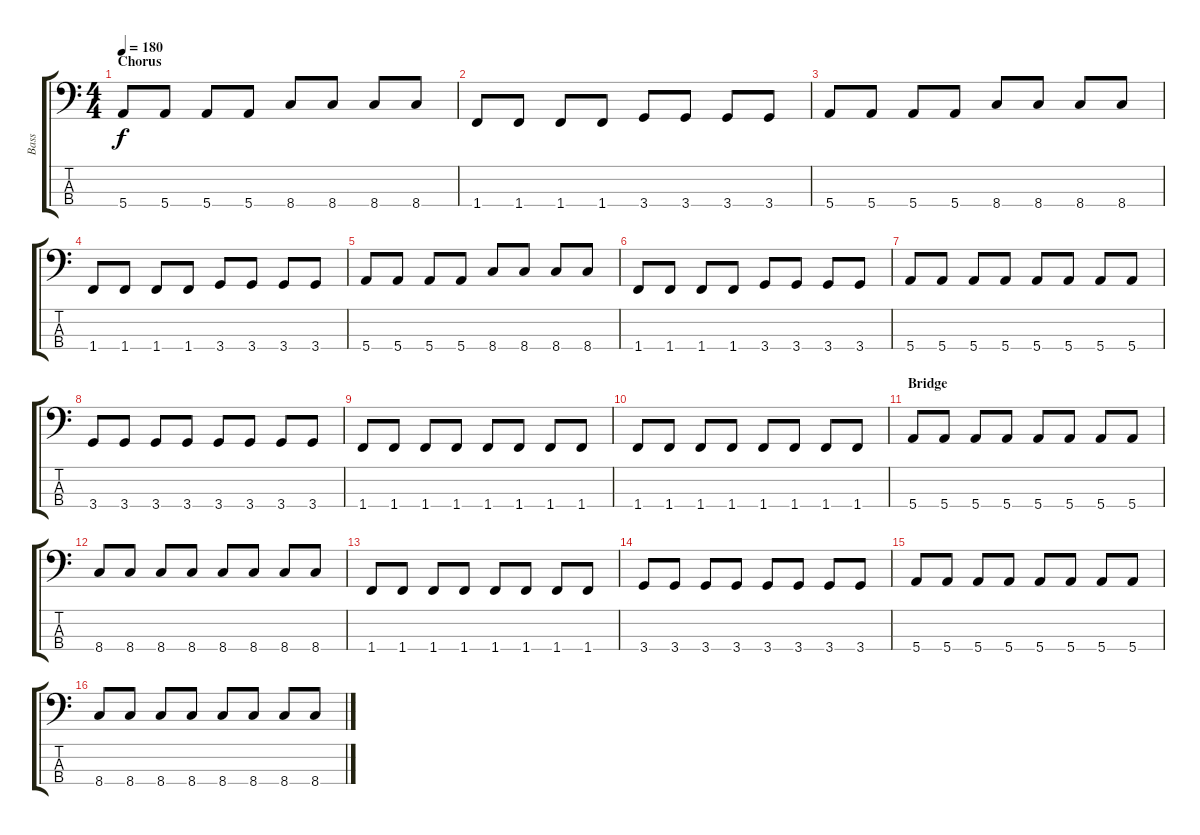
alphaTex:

\track ("Bass" "Bass") {instrument electricbassfinger}
\staff {score tabs}
\tuning (G2 D2 A1 E1) {hide}
\ts (4 4)
\section ("" "Chorus")
\tempo 180
\clef f4
\ks c
5.4.8{dy f} 5.4.8 5.4.8 5.4.8 8.4.8 8.4.8 8.4.8 8.4.8 |
1.4.8 1.4.8 1.4.8 1.4.8 3.4.8 3.4.8 3.4.8 3.4.8 |
5.4.8 5.4.8 5.4.8 5.4.8 8.4.8 8.4.8 8.4.8 8.4.8 |
1.4.8 1.4.8 1.4.8 1.4.8 3.4.8 3.4.8 3.4.8 3.4.8 |
5.4.8 5.4.8 5.4.8 5.4.8 8.4.8 8.4.8 8.4.8 8.4.8 |
1.4.8 1.4.8 1.4.8 1.4.8 3.4.8 3.4.8 3.4.8 3.4.8 |
5.4.8 5.4.8 5.4.8 5.4.8 5.4.8 5.4.8 5.4.8 5.4.8 |
3.4.8 3.4.8 3.4.8 3.4.8 3.4.8 3.4.8 3.4.8 3.4.8 |
1.4.8 1.4.8 1.4.8 1.4.8 1.4.8 1.4.8 1.4.8 1.4.8 |
1.4.8 1.4.8 1.4.8 1.4.8 1.4.8 1.4.8 1.4.8 1.4.8 |
\section ("" "Bridge")
5.4.8 5.4.8 5.4.8 5.4.8 5.4.8 5.4.8 5.4.8 5.4.8 |
8.4.8 8.4.8 8.4.8 8.4.8 8.4.8 8.4.8 8.4.8 8.4.8 |
1.4.8 1.4.8 1.4.8 1.4.8 1.4.8 1.4.8 1.4.8 1.4.8 |
3.4.8 3.4.8 3.4.8 3.4.8 3.4.8 3.4.8 3.4.8 3.4.8 |
5.4.8 5.4.8 5.4.8 5.4.8 5.4.8 5.4.8 5.4.8 5.4.8 |
8.4.8 8.4.8 8.4.8 8.4.8 8.4.8 8.4.8 8.4.8 8.4.8
